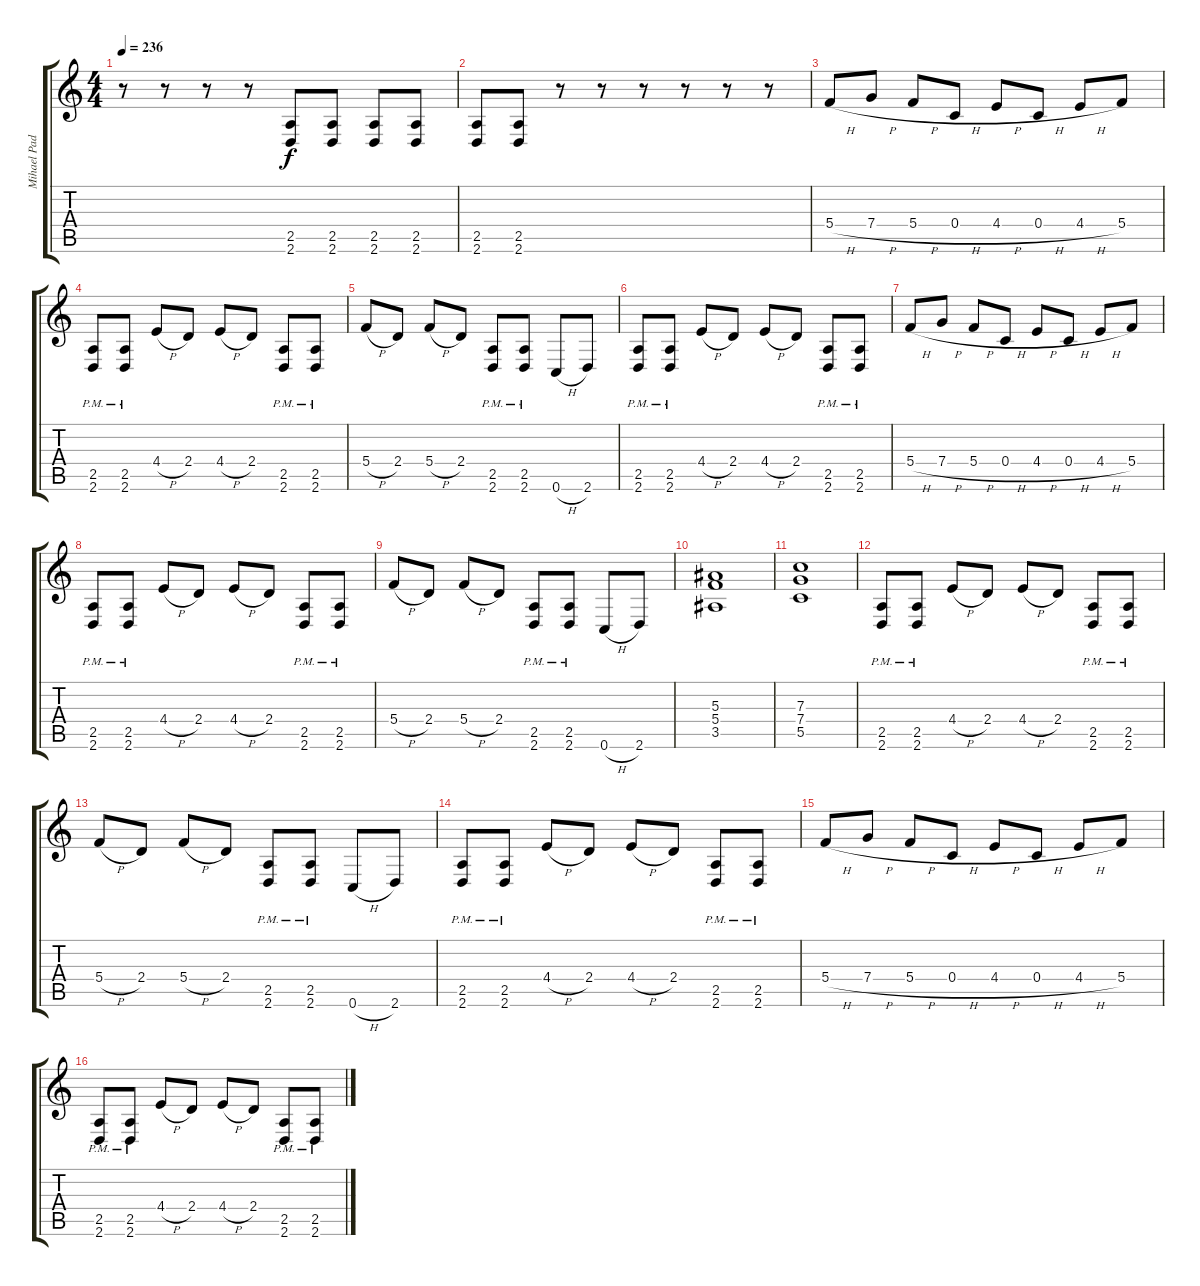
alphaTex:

\track ("Mihael Padget" "Mihael Pad") {instrument distortionguitar}
\staff {score tabs}
\tuning (D4 A3 F3 C3 G2 C2) {hide}
\ts (4 4)
\tempo 236
\clef g2
\ks c
r.8{dy f} r.8 r.8 r.8 (2.5 2.6).8 (2.5 2.6).8 (2.5 2.6).8 (2.5 2.6).8 |
(2.5 2.6).8 (2.5 2.6).8 r.8 r.8 r.8 r.8 r.8 r.8 |
5.4{h}.8 7.4{h}.8 5.4{h}.8 0.4{h}.8 4.4{h}.8 0.4{h}.8 4.4{h}.8 5.4.8 |
(2.5{pm} 2.6{pm}).8 (2.5{pm} 2.6{pm}).8 4.4{h}.8 2.4.8 4.4{h}.8 2.4.8 (2.5{pm} 2.6{pm}).8 (2.5{pm} 2.6{pm}).8 |
5.4{h}.8 2.4.8 5.4{h}.8 2.4.8 (2.5{pm} 2.6{pm}).8 (2.5{pm} 2.6{pm}).8 0.6{h}.8 2.6.8 |
(2.5{pm} 2.6{pm}).8 (2.5{pm} 2.6{pm}).8 4.4{h}.8 2.4.8 4.4{h}.8 2.4.8 (2.5{pm} 2.6{pm}).8 (2.5{pm} 2.6{pm}).8 |
5.4{h}.8 7.4{h}.8 5.4{h}.8 0.4{h}.8 4.4{h}.8 0.4{h}.8 4.4{h}.8 5.4.8 |
(2.5{pm} 2.6{pm}).8 (2.5{pm} 2.6{pm}).8 4.4{h}.8 2.4.8 4.4{h}.8 2.4.8 (2.5{pm} 2.6{pm}).8 (2.5{pm} 2.6{pm}).8 |
5.4{h}.8 2.4.8 5.4{h}.8 2.4.8 (2.5{pm} 2.6{pm}).8 (2.5{pm} 2.6{pm}).8 0.6{h}.8 2.6.8 |
(5.3 5.4 3.5).1 |
(7.3 7.4 5.5).1 |
(2.5{pm} 2.6{pm}).8 (2.5{pm} 2.6{pm}).8 4.4{h}.8 2.4.8 4.4{h}.8 2.4.8 (2.5{pm} 2.6{pm}).8 (2.5{pm} 2.6{pm}).8 |
5.4{h}.8 2.4.8 5.4{h}.8 2.4.8 (2.5{pm} 2.6{pm}).8 (2.5{pm} 2.6{pm}).8 0.6{h}.8 2.6.8 |
(2.5{pm} 2.6{pm}).8 (2.5{pm} 2.6{pm}).8 4.4{h}.8 2.4.8 4.4{h}.8 2.4.8 (2.5{pm} 2.6{pm}).8 (2.5{pm} 2.6{pm}).8 |
5.4{h}.8 7.4{h}.8 5.4{h}.8 0.4{h}.8 4.4{h}.8 0.4{h}.8 4.4{h}.8 5.4.8 |
(2.5{pm} 2.6{pm}).8 (2.5{pm} 2.6{pm}).8 4.4{h}.8 2.4.8 4.4{h}.8 2.4.8 (2.5{pm} 2.6{pm}).8 (2.5{pm} 2.6{pm}).8
